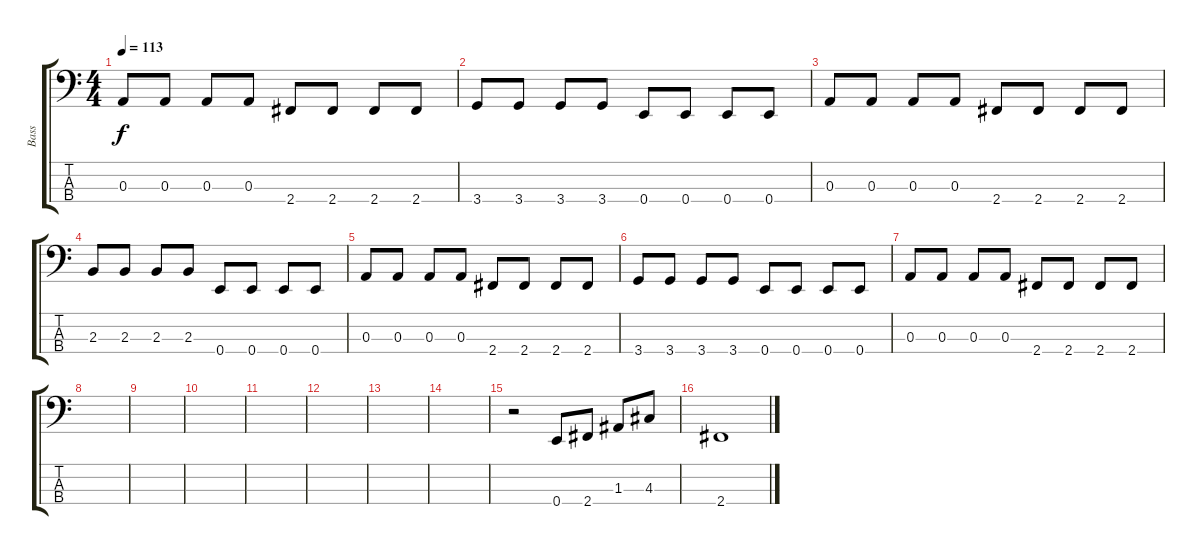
\track ("Bass" "Bass") {instrument fretlessbass}
\staff {score tabs}
\tuning (G2 D2 A1 E1) {hide}
\ts (4 4)
\tempo 113
\clef f4
\ks c
0.3.8{dy f} 0.3.8 0.3.8 0.3.8 2.4.8 2.4.8 2.4.8 2.4.8 |
3.4.8 3.4.8 3.4.8 3.4.8 0.4.8 0.4.8 0.4.8 0.4.8 |
0.3.8 0.3.8 0.3.8 0.3.8 2.4.8 2.4.8 2.4.8 2.4.8 |
2.3.8 2.3.8 2.3.8 2.3.8 0.4.8 0.4.8 0.4.8 0.4.8 |
0.3.8 0.3.8 0.3.8 0.3.8 2.4.8 2.4.8 2.4.8 2.4.8 |
3.4.8 3.4.8 3.4.8 3.4.8 0.4.8 0.4.8 0.4.8 0.4.8 |
0.3.8 0.3.8 0.3.8 0.3.8 2.4.8 2.4.8 2.4.8 2.4.8 |
|
|
|
|
|
|
|
r.2 0.4.8 2.4.8 1.3.8 4.3.8 |
2.4.1
